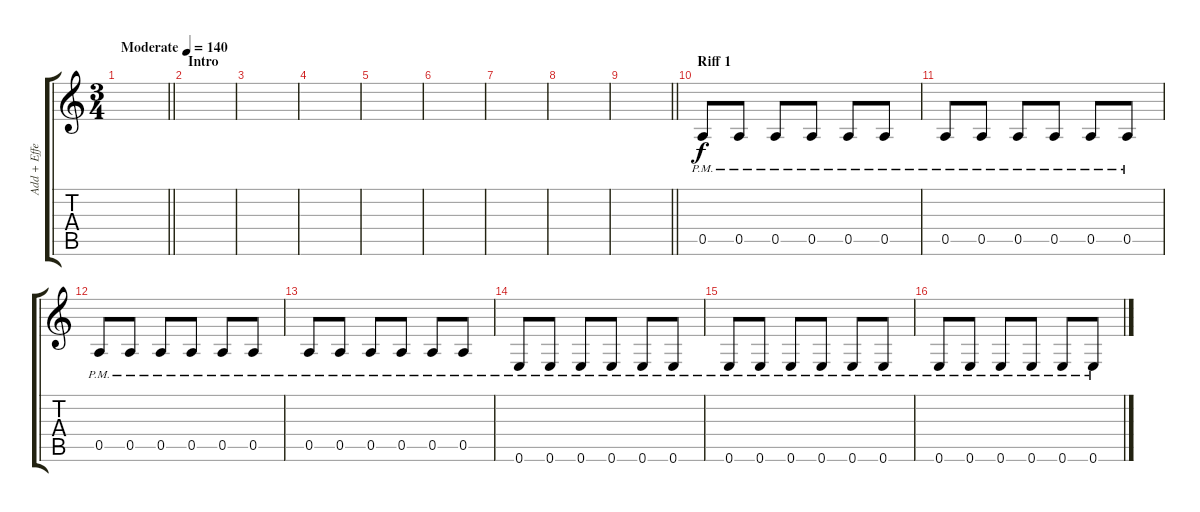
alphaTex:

\track ("Add + Effects" "Add + Effe") {instrument overdrivenguitar}
\staff {score tabs}
\tuning (E4 B3 G3 D3 A2 E2) {hide}
\ts (3 4)
\tempo (140 "Moderate")
\clef g2
\barLineRight lightlight
\ks c
|
\section ("" "Intro")
|
|
|
|
|
|
|
\barLineRight lightlight
|
\section ("" "Riff 1")
0.5{pm}.8 0.5{pm}.8 0.5{pm}.8 0.5{pm}.8 0.5{pm}.8 0.5{pm}.8 |
0.5{pm}.8 0.5{pm}.8 0.5{pm}.8 0.5{pm}.8 0.5{pm}.8 0.5{pm}.8 |
0.5{pm}.8 0.5{pm}.8 0.5{pm}.8 0.5{pm}.8 0.5{pm}.8 0.5{pm}.8 |
0.5{pm}.8 0.5{pm}.8 0.5{pm}.8 0.5{pm}.8 0.5{pm}.8 0.5{pm}.8 |
0.6{pm}.8 0.6{pm}.8 0.6{pm}.8 0.6{pm}.8 0.6{pm}.8 0.6{pm}.8 |
0.6{pm}.8 0.6{pm}.8 0.6{pm}.8 0.6{pm}.8 0.6{pm}.8 0.6{pm}.8 |
0.6{pm}.8 0.6{pm}.8 0.6{pm}.8 0.6{pm}.8 0.6{pm}.8 0.6{pm}.8
